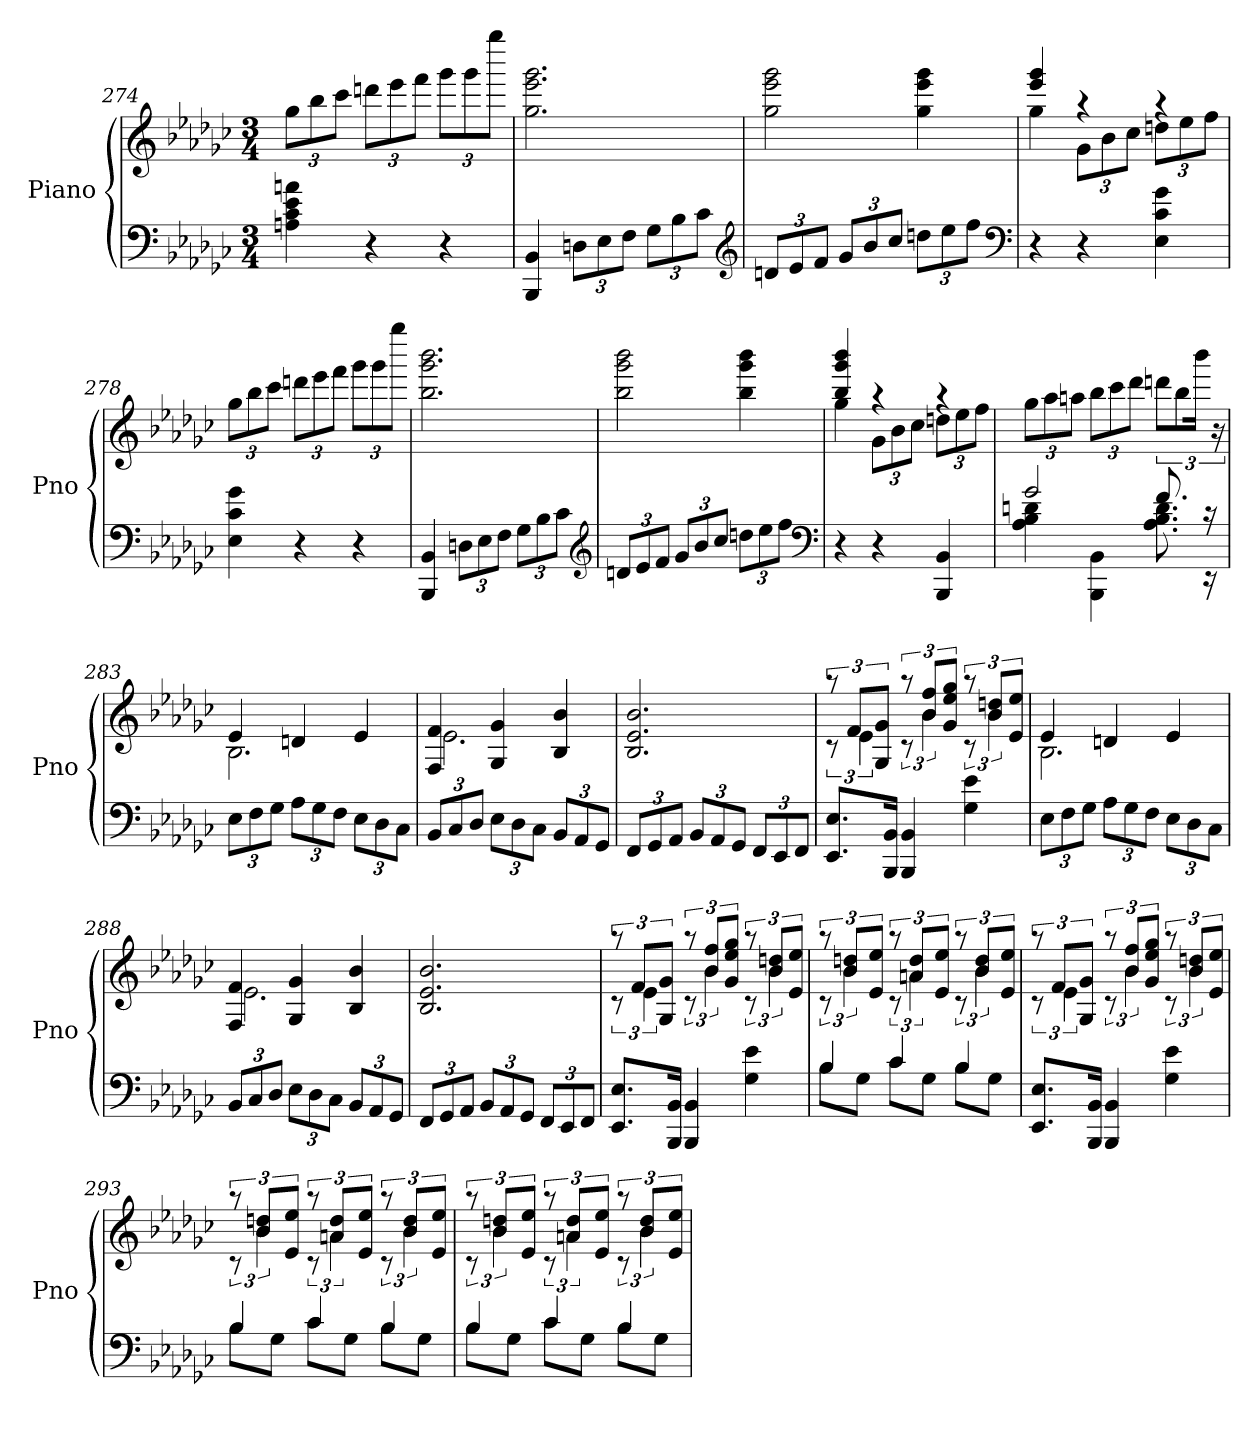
**kern	**kern
*part1	*part1
*staff2	*staff1
*I"Piano	*
*I'Pno	*
*clefF4	*clefG2
*k[b-e-a-d-g-c-]	*k[b-e-a-d-g-c-]
*M3/4	*M3/4
=274	=274
4An 4c- 4e- 4an	12gg-L
.	12bb-
.	12ccc-J
4r	12dddnL
.	12eee-
.	12fffJ
4r	12ggg-L
.	12ggg-
.	12gggg-J
=275	=275
4BBB- 4BB-	2.gg- 2.eee- 2.ggg-
12DnL	.
12E-	.
12FJ	.
12G-L	.
12B-	.
12c-J	.
*clefG2	*
=276	=276
12dnL	2gg- 2eee- 2ggg-
12e-	.
12fJ	.
12g-L	.
12b-	.
12cc-J	.
12ddnL	4gg- 4eee- 4ggg-
12ee-	.
12ffJ	.
*clefF4	*
=277	=277
*	*^
4r	4eee- 4ggg-	4gg-
4r	4raa	12g-L
.	.	12b-
.	.	12cc-J
4E- 4c- 4g-	4raa	12ddnL
.	.	12ee-
.	.	12ffJ
*	*v	*v
=278	=278
4E- 4c- 4g-	12gg-L
.	12bb-
.	12ccc-J
4r	12dddnL
.	12eee-
.	12fffJ
4r	12ggg-L
.	12ggg-
.	12gggg-J
=279	=279
4BBB- 4BB-	2.bb- 2.ggg- 2.bbb-
12DnL	.
12E-	.
12FJ	.
12G-L	.
12B-	.
12c-J	.
*clefG2	*
=280	=280
12dnL	2bb- 2ggg- 2bbb-
12e-	.
12fJ	.
12g-L	.
12b-	.
12cc-J	.
12ddnL	4bb- 4ggg- 4bbb-
12ee-	.
12ffJ	.
*clefF4	*
=281	=281
*	*^
4r	4bb- 4ggg- 4bbb-	4gg-
4r	4raa	12g-L
.	.	12b-
.	.	12cc-J
4BBB- 4BB-	4raa	12ddnL
.	.	12ee-
.	.	12ffJ
*	*v	*v
=282	=282
*^	*
2g-	4A- 4B- 4dn	12gg-L
.	.	12aa-
.	.	12aanJ
.	4BBB- 4BB-	12bb-L
.	.	12ccc-
.	.	12ddd-J
8.f	8.A- 8.B- 8.d	12dddnL
.	.	12bb-
.	.	24bbb-Jk
16rc	16rEE	.
.	.	24r
*v	*v	*
=283	=283
*	*^
12E-L	4e-	2.B-
12F	.	.
12G-J	.	.
12A-L	4dn	.
12G-	.	.
12FJ	.	.
12E-L	4e-	.
12D-	.	.
12C-J	.	.
=284	=284	=284
12BB-L	4F 4f	2.e-
12C-	.	.
12D-J	.	.
12E-L	4G- 4g-	.
12D-	.	.
12C-J	.	.
12BB-L	4B- 4b-	.
12AA-	.	.
12GG-J	.	.
*	*v	*v
=285	=285
12FFL	2.B- 2.e- 2.b-
12GG-	.
12AA-J	.
12BB-L	.
12AA-	.
12GG-J	.
12FFL	.
12EE-	.
12FFJ	.
=286	=286
*	*^
8.EE- 8.E-L	12raa	12rc
.	12fL	6e-
.	12G- 12g-J	.
16BBB- 16BB-Jk	.	.
4BBB- 4BB-	12raa	12rc
.	12b- 12ffL	6b-
.	12g- 12ee- 12gg-J	.
4G- 4e-	12raa	12rc
.	12b- 12ddnL	6b-
.	12e- 12ee-J	.
=287	=287	=287
12E-L	4e-	2.B-
12F	.	.
12G-J	.	.
12A-L	4dn	.
12G-	.	.
12FJ	.	.
12E-L	4e-	.
12D-	.	.
12C-J	.	.
=288	=288	=288
12BB-L	4F 4f	2.e-
12C-	.	.
12D-J	.	.
12E-L	4G- 4g-	.
12D-	.	.
12C-J	.	.
12BB-L	4B- 4b-	.
12AA-	.	.
12GG-J	.	.
*	*v	*v
=289	=289
12FFL	2.B- 2.e- 2.b-
12GG-	.
12AA-J	.
12BB-L	.
12AA-	.
12GG-J	.
12FFL	.
12EE-	.
12FFJ	.
=290	=290
*	*^
8.EE- 8.E-L	12raa	12rc
.	12fL	6e-
.	12G- 12g-J	.
16BBB- 16BB-Jk	.	.
4BBB- 4BB-	12raa	12rc
.	12b- 12ffL	6b-
.	12g- 12ee- 12gg-J	.
4G- 4e-	12raa	12rc
.	12b- 12ddnL	6b-
.	12e- 12ee-J	.
=291	=291	=291
*^	*	*
4B-	8B-L	12raa	12rc
.	.	12b- 12ddnL	6b-
.	8G-J	.	.
.	.	12e- 12ee-J	.
4c-	8c-L	12raa	12rc
.	.	12an 12ddL	6a
.	8G-J	.	.
.	.	12e- 12ee-J	.
4B-	8B-L	12raa	12rc
.	.	12b- 12ddL	6b-
.	8G-J	.	.
.	.	12e- 12ee-J	.
*v	*v	*	*
=292	=292	=292
8.EE- 8.E-L	12raa	12rc
.	12fL	6e-
.	12G- 12g-J	.
16BBB- 16BB-Jk	.	.
4BBB- 4BB-	12raa	12rc
.	12b- 12ffL	6b-
.	12g- 12ee- 12gg-J	.
4G- 4e-	12raa	12rc
.	12b- 12ddnL	6b-
.	12e- 12ee-J	.
=293	=293	=293
*^	*	*
4B-	8B-L	12raa	12rc
.	.	12b- 12ddnL	6b-
.	8G-J	.	.
.	.	12e- 12ee-J	.
4c-	8c-L	12raa	12rc
.	.	12an 12ddL	6a
.	8G-J	.	.
.	.	12e- 12ee-J	.
4B-	8B-L	12raa	12rc
.	.	12b- 12ddL	6b-
.	8G-J	.	.
.	.	12e- 12ee-J	.
=294	=294	=294	=294
4B-	8B-L	12raa	12rc
.	.	12b- 12ddnL	6b-
.	8G-J	.	.
.	.	12e- 12ee-J	.
4c-	8c-L	12raa	12rc
.	.	12an 12ddL	6a
.	8G-J	.	.
.	.	12e- 12ee-J	.
4B-	8B-L	12raa	12rc
.	.	12b- 12ddL	6b-
.	8G-J	.	.
.	.	12e- 12ee-J	.
*v	*v	*	*
*	*v	*v
=	=
*-	*-
